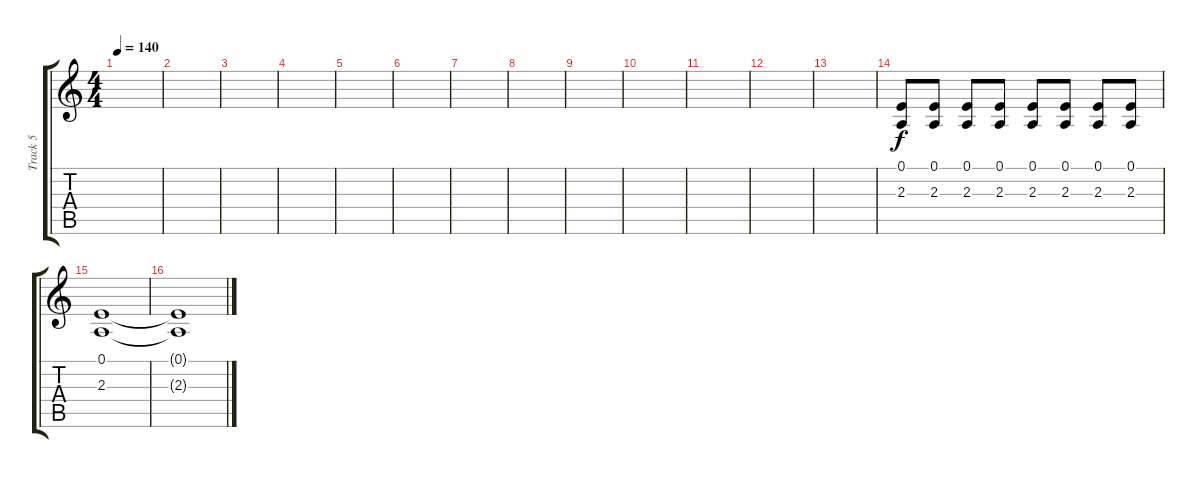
\track ("Track 5" "Track 5") {instrument stringensemble1}
\staff {score tabs}
\tuning (E4 B3 G3 D3 A2 E2) {hide}
\ts (4 4)
\tempo 140
\clef g2
\ks c
|
|
|
|
|
|
|
|
|
|
|
|
|
(0.1 2.3).8 (0.1 2.3).8 (0.1 2.3).8 (0.1 2.3).8 (0.1 2.3).8 (0.1 2.3).8 (0.1 2.3).8 (0.1 2.3).8 |
(0.1 2.3).1 |
(0.1{t} 2.3{t}).1
